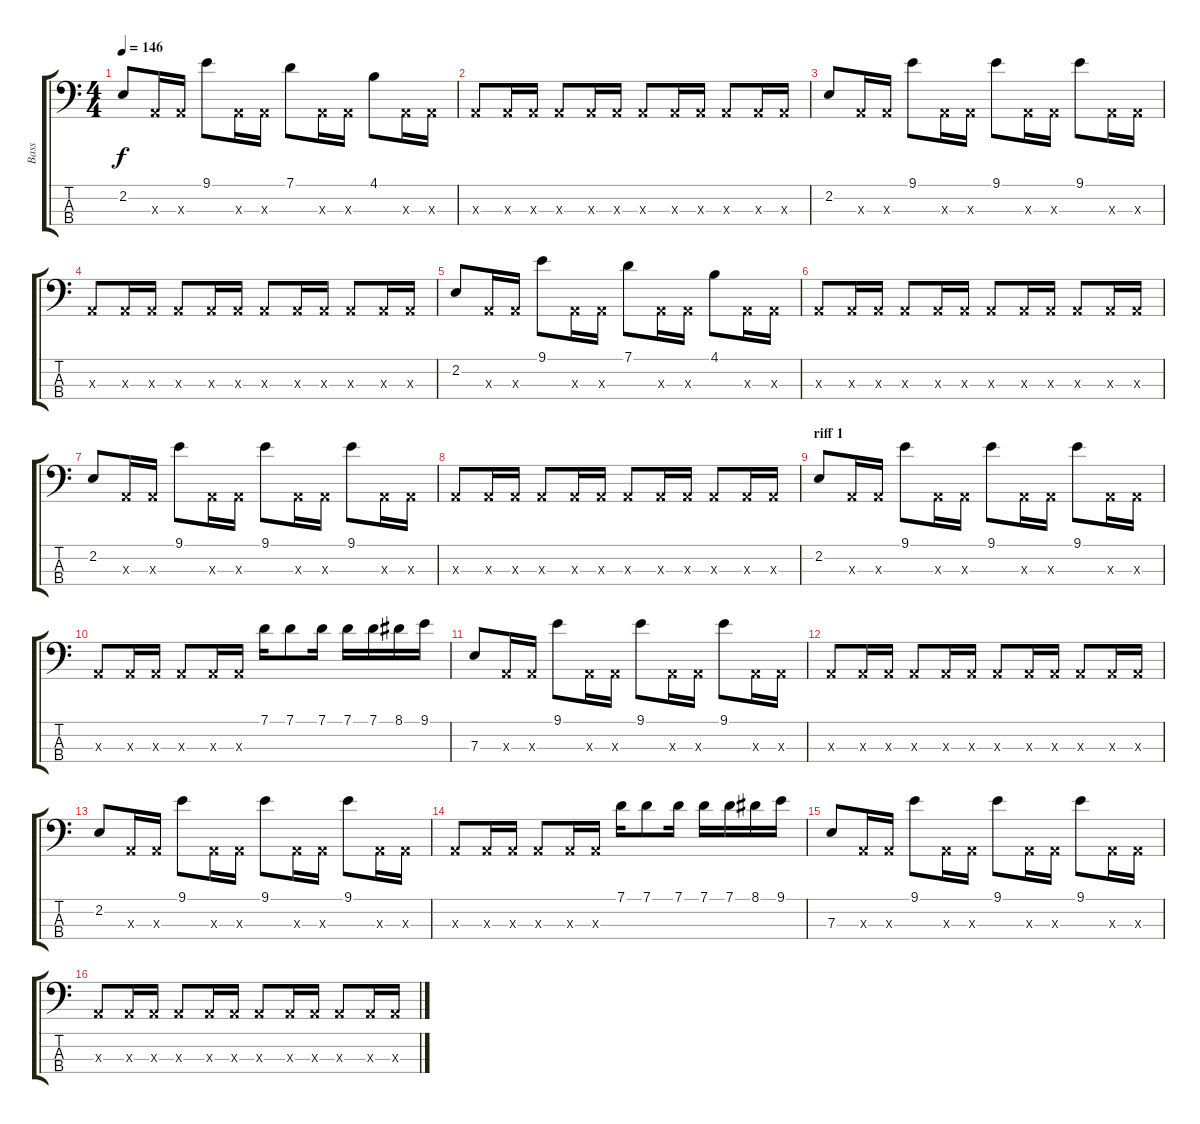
\track ("Bass" "Bass") {instrument slapbass1}
\staff {score tabs}
\tuning (G2 D2 A1 E1) {hide}
\ts (4 4)
\tempo 146
\clef f4
\ks c
2.2.8{dy f} 0.3{x}.16 0.3{x}.16 9.1.8 0.3{x}.16 0.3{x}.16 7.1.8 0.3{x}.16 0.3{x}.16 4.1.8 0.3{x}.16 0.3{x}.16 |
0.3{x}.8 0.3{x}.16 0.3{x}.16 0.3{x}.8 0.3{x}.16 0.3{x}.16 0.3{x}.8 0.3{x}.16 0.3{x}.16 0.3{x}.8 0.3{x}.16 0.3{x}.16 |
2.2.8 0.3{x}.16 0.3{x}.16 9.1.8 0.3{x}.16 0.3{x}.16 9.1.8 0.3{x}.16 0.3{x}.16 9.1.8 0.3{x}.16 0.3{x}.16 |
0.3{x}.8 0.3{x}.16 0.3{x}.16 0.3{x}.8 0.3{x}.16 0.3{x}.16 0.3{x}.8 0.3{x}.16 0.3{x}.16 0.3{x}.8 0.3{x}.16 0.3{x}.16 |
2.2.8 0.3{x}.16 0.3{x}.16 9.1.8 0.3{x}.16 0.3{x}.16 7.1.8 0.3{x}.16 0.3{x}.16 4.1.8 0.3{x}.16 0.3{x}.16 |
0.3{x}.8 0.3{x}.16 0.3{x}.16 0.3{x}.8 0.3{x}.16 0.3{x}.16 0.3{x}.8 0.3{x}.16 0.3{x}.16 0.3{x}.8 0.3{x}.16 0.3{x}.16 |
2.2.8 0.3{x}.16 0.3{x}.16 9.1.8 0.3{x}.16 0.3{x}.16 9.1.8 0.3{x}.16 0.3{x}.16 9.1.8 0.3{x}.16 0.3{x}.16 |
0.3{x}.8 0.3{x}.16 0.3{x}.16 0.3{x}.8 0.3{x}.16 0.3{x}.16 0.3{x}.8 0.3{x}.16 0.3{x}.16 0.3{x}.8 0.3{x}.16 0.3{x}.16 |
\section ("" "riff 1")
2.2.8 0.3{x}.16 0.3{x}.16 9.1.8 0.3{x}.16 0.3{x}.16 9.1.8 0.3{x}.16 0.3{x}.16 9.1.8 0.3{x}.16 0.3{x}.16 |
0.3{x}.8 0.3{x}.16 0.3{x}.16 0.3{x}.8 0.3{x}.16 0.3{x}.16 7.1.16 7.1.8 7.1.16 7.1.16 7.1.16 8.1.16 9.1.16 |
7.3.8 0.3{x}.16 0.3{x}.16 9.1.8 0.3{x}.16 0.3{x}.16 9.1.8 0.3{x}.16 0.3{x}.16 9.1.8 0.3{x}.16 0.3{x}.16 |
0.3{x}.8 0.3{x}.16 0.3{x}.16 0.3{x}.8 0.3{x}.16 0.3{x}.16 0.3{x}.8 0.3{x}.16 0.3{x}.16 0.3{x}.8 0.3{x}.16 0.3{x}.16 |
2.2.8 0.3{x}.16 0.3{x}.16 9.1.8 0.3{x}.16 0.3{x}.16 9.1.8 0.3{x}.16 0.3{x}.16 9.1.8 0.3{x}.16 0.3{x}.16 |
0.3{x}.8 0.3{x}.16 0.3{x}.16 0.3{x}.8 0.3{x}.16 0.3{x}.16 7.1.16 7.1.8 7.1.16 7.1.16 7.1.16 8.1.16 9.1.16 |
7.3.8 0.3{x}.16 0.3{x}.16 9.1.8 0.3{x}.16 0.3{x}.16 9.1.8 0.3{x}.16 0.3{x}.16 9.1.8 0.3{x}.16 0.3{x}.16 |
0.3{x}.8 0.3{x}.16 0.3{x}.16 0.3{x}.8 0.3{x}.16 0.3{x}.16 0.3{x}.8 0.3{x}.16 0.3{x}.16 0.3{x}.8 0.3{x}.16 0.3{x}.16
